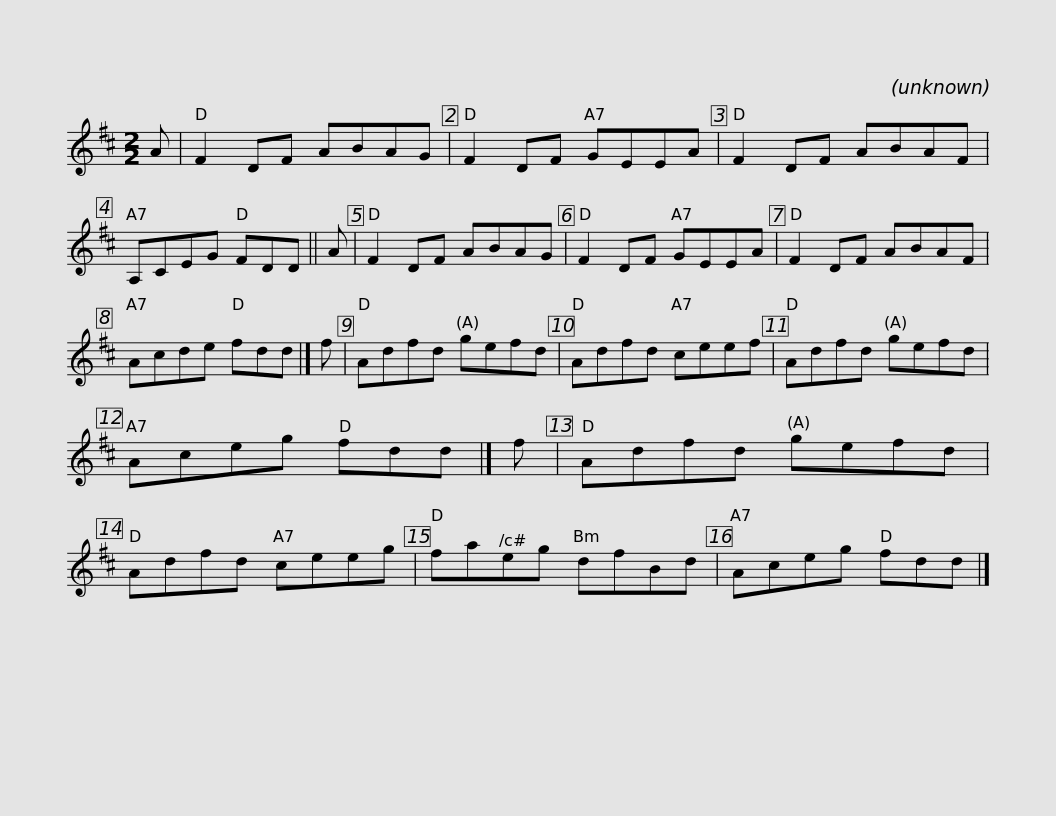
X:1
L:1/8
M:2/2
I:linebreak $
K:D
V:1 treble
V:1
 A | F2 DF ABAG | F2 DF GEEA | F2 DF ABAF | A,CEG FDD || %5
 A | F2 DF ABAG |$ F2 DF GEEA | F2 DF ABAF | Acde fdd |] %10
 f | Adfd gefd | Adfd ceef |$ Adfd gefd | Aceg fdd |] %15
 f | Adfd gefd | Adfd ceeg | faeg dfBd |$ Aceg fdd |] %20
